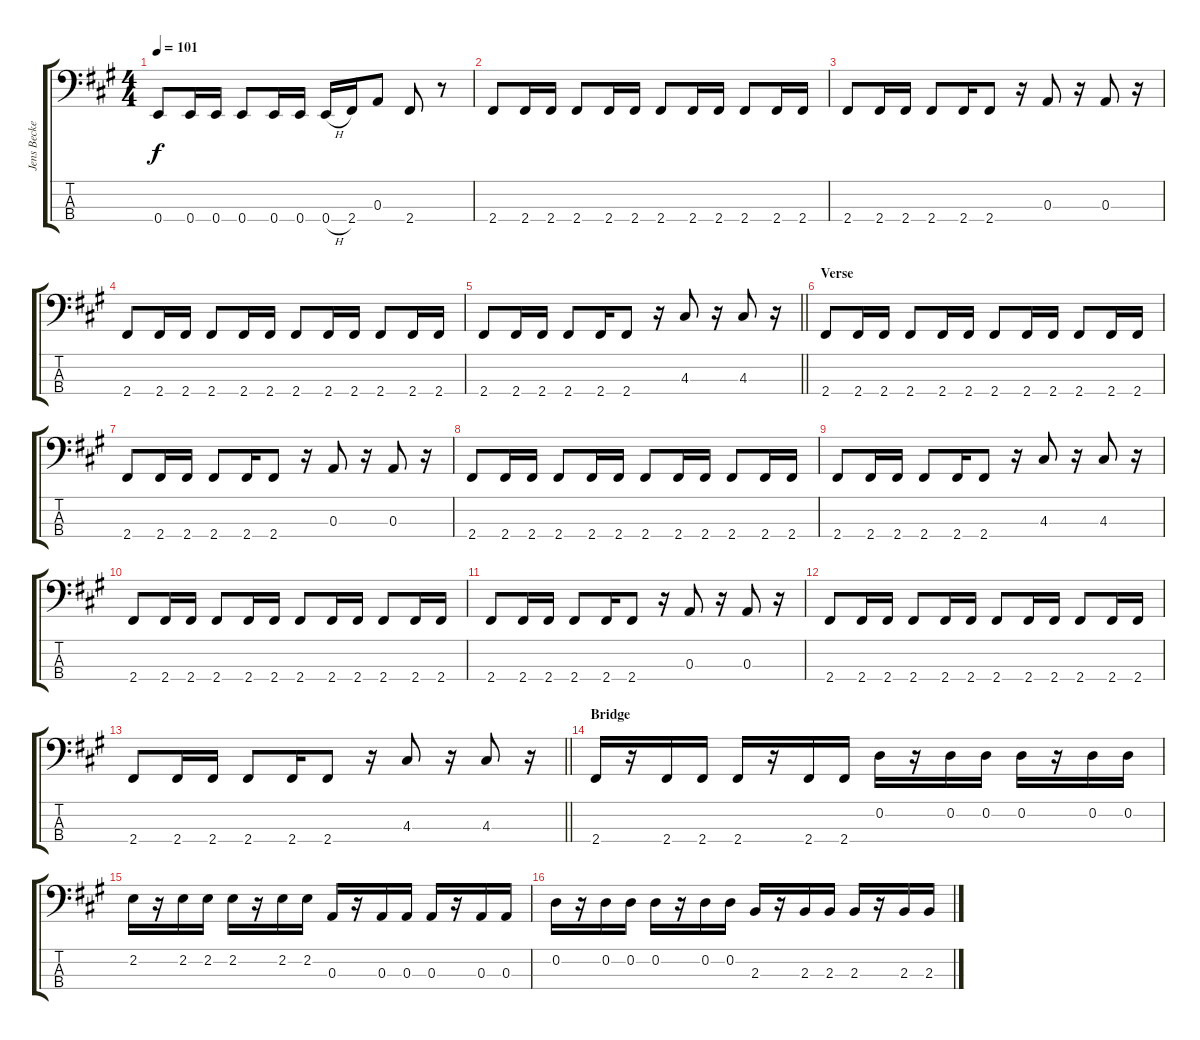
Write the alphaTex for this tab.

\track ("Jens Becker" "Jens Becke") {instrument electricbassfinger}
\staff {score tabs}
\tuning (G2 D2 A1 E1) {hide}
\ts (4 4)
\tempo 101
\clef f4
\ks f#minor
0.4.8{dy f} 0.4.16 0.4.16 0.4.8 0.4.16 0.4.16 0.4{h}.16 2.4.16 0.3.8 2.4.8 r.8 |
2.4.8 2.4.16 2.4.16 2.4.8 2.4.16 2.4.16 2.4.8 2.4.16 2.4.16 2.4.8 2.4.16 2.4.16 |
2.4.8 2.4.16 2.4.16 2.4.8 2.4.16 2.4.8 r.16 0.3.8 r.16 0.3.8 r.16 |
2.4.8 2.4.16 2.4.16 2.4.8 2.4.16 2.4.16 2.4.8 2.4.16 2.4.16 2.4.8 2.4.16 2.4.16 |
\barLineRight lightlight
2.4.8 2.4.16 2.4.16 2.4.8 2.4.16 2.4.8 r.16 4.3.8 r.16 4.3.8 r.16 |
\section ("" "Verse")
2.4.8 2.4.16 2.4.16 2.4.8 2.4.16 2.4.16 2.4.8 2.4.16 2.4.16 2.4.8 2.4.16 2.4.16 |
2.4.8 2.4.16 2.4.16 2.4.8 2.4.16 2.4.8 r.16 0.3.8 r.16 0.3.8 r.16 |
2.4.8 2.4.16 2.4.16 2.4.8 2.4.16 2.4.16 2.4.8 2.4.16 2.4.16 2.4.8 2.4.16 2.4.16 |
2.4.8 2.4.16 2.4.16 2.4.8 2.4.16 2.4.8 r.16 4.3.8 r.16 4.3.8 r.16 |
2.4.8 2.4.16 2.4.16 2.4.8 2.4.16 2.4.16 2.4.8 2.4.16 2.4.16 2.4.8 2.4.16 2.4.16 |
2.4.8 2.4.16 2.4.16 2.4.8 2.4.16 2.4.8 r.16 0.3.8 r.16 0.3.8 r.16 |
2.4.8 2.4.16 2.4.16 2.4.8 2.4.16 2.4.16 2.4.8 2.4.16 2.4.16 2.4.8 2.4.16 2.4.16 |
\barLineRight lightlight
2.4.8 2.4.16 2.4.16 2.4.8 2.4.16 2.4.8 r.16 4.3.8 r.16 4.3.8 r.16 |
\section ("" "Bridge")
2.4.16 r.16 2.4.16 2.4.16 2.4.16 r.16 2.4.16 2.4.16 0.2.16 r.16 0.2.16 0.2.16 0.2.16 r.16 0.2.16 0.2.16 |
2.2.16 r.16 2.2.16 2.2.16 2.2.16 r.16 2.2.16 2.2.16 0.3.16 r.16 0.3.16 0.3.16 0.3.16 r.16 0.3.16 0.3.16 |
0.2.16 r.16 0.2.16 0.2.16 0.2.16 r.16 0.2.16 0.2.16 2.3.16 r.16 2.3.16 2.3.16 2.3.16 r.16 2.3.16 2.3.16
